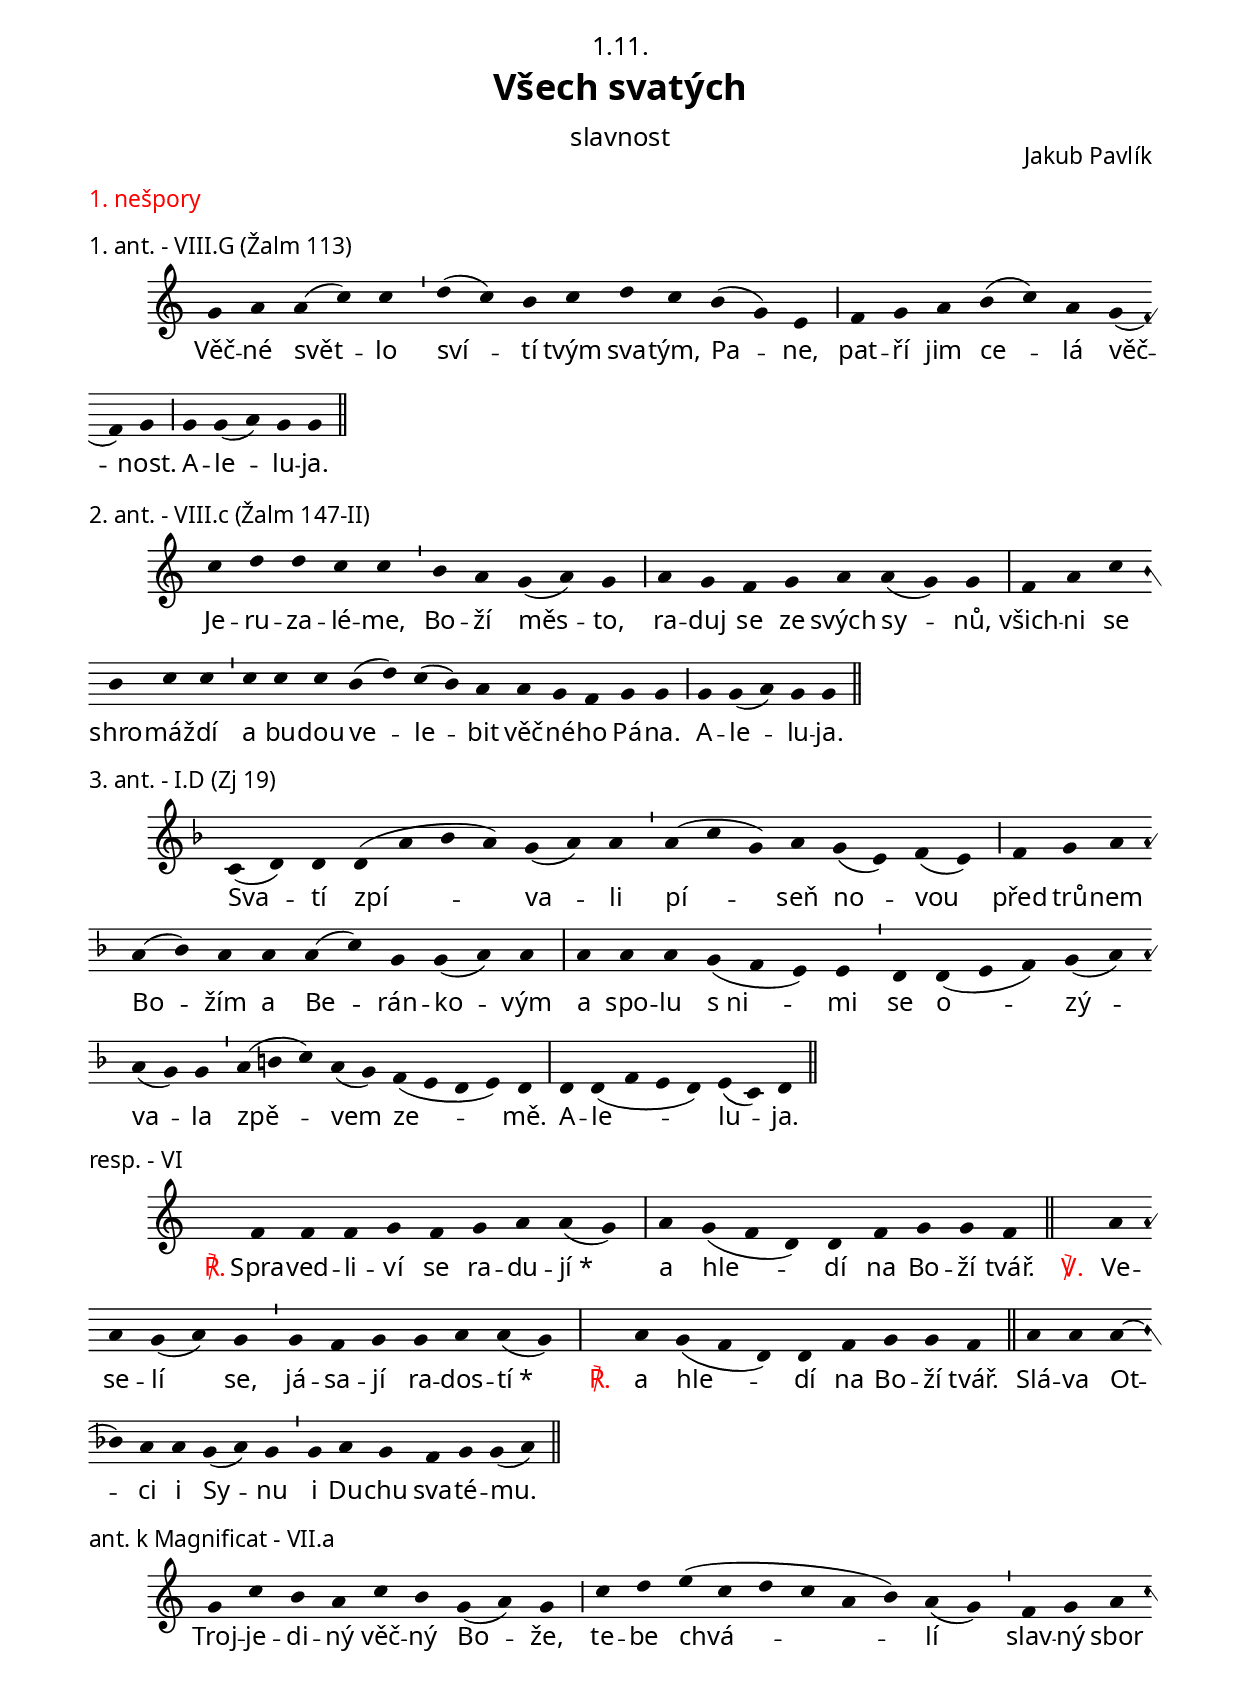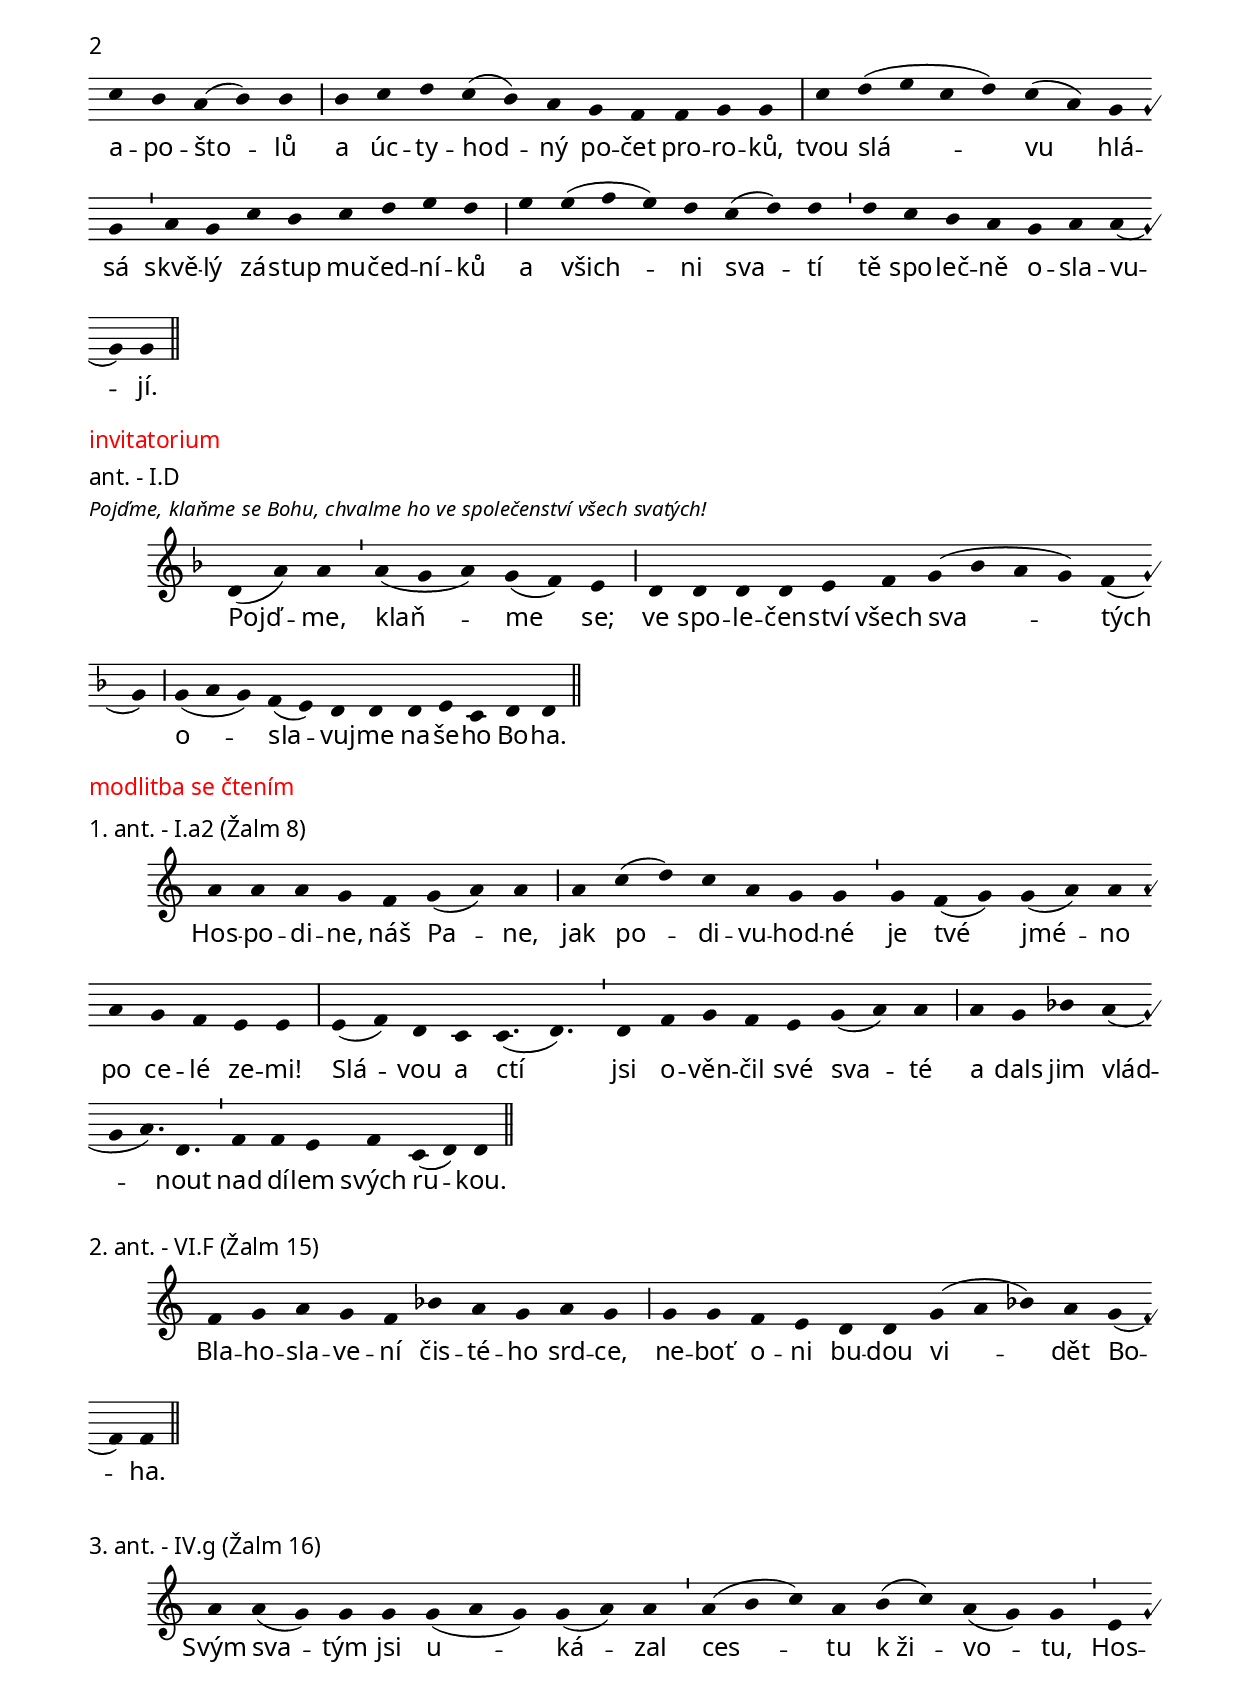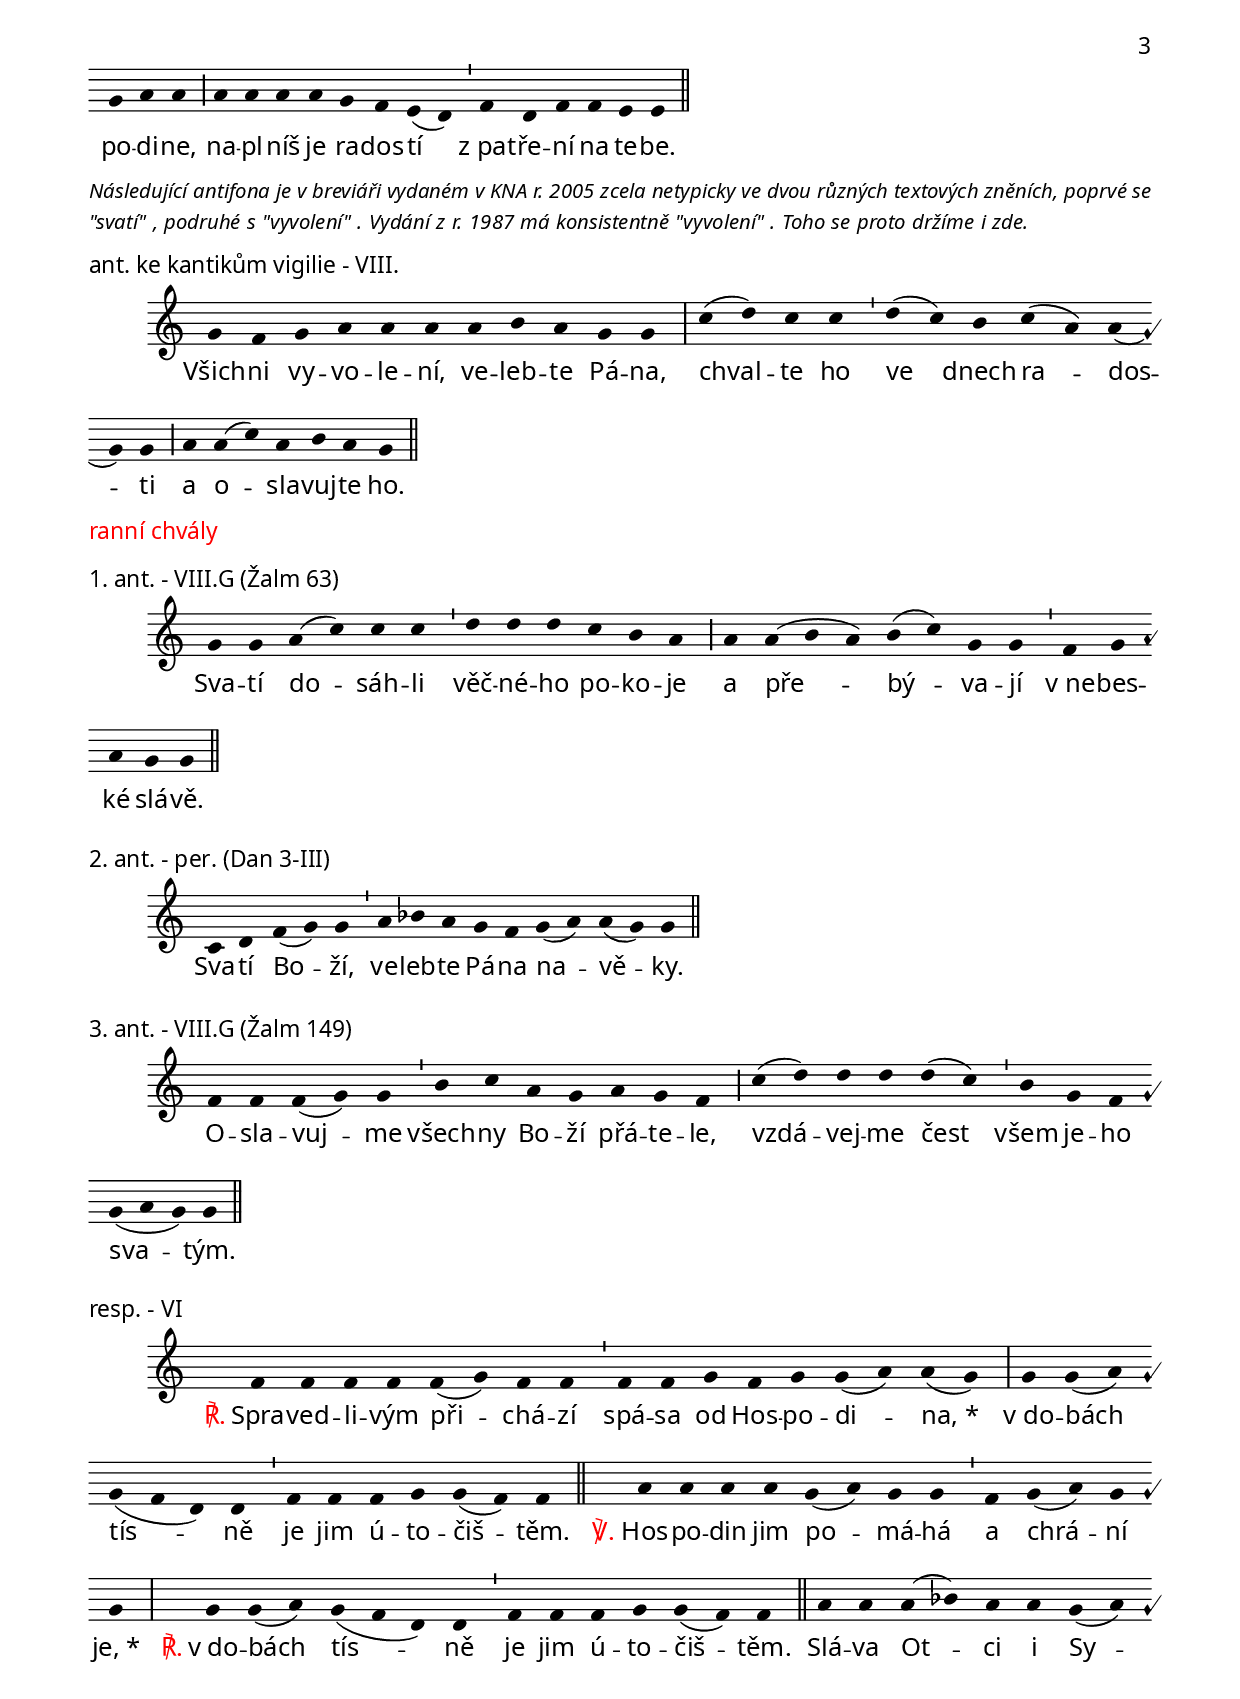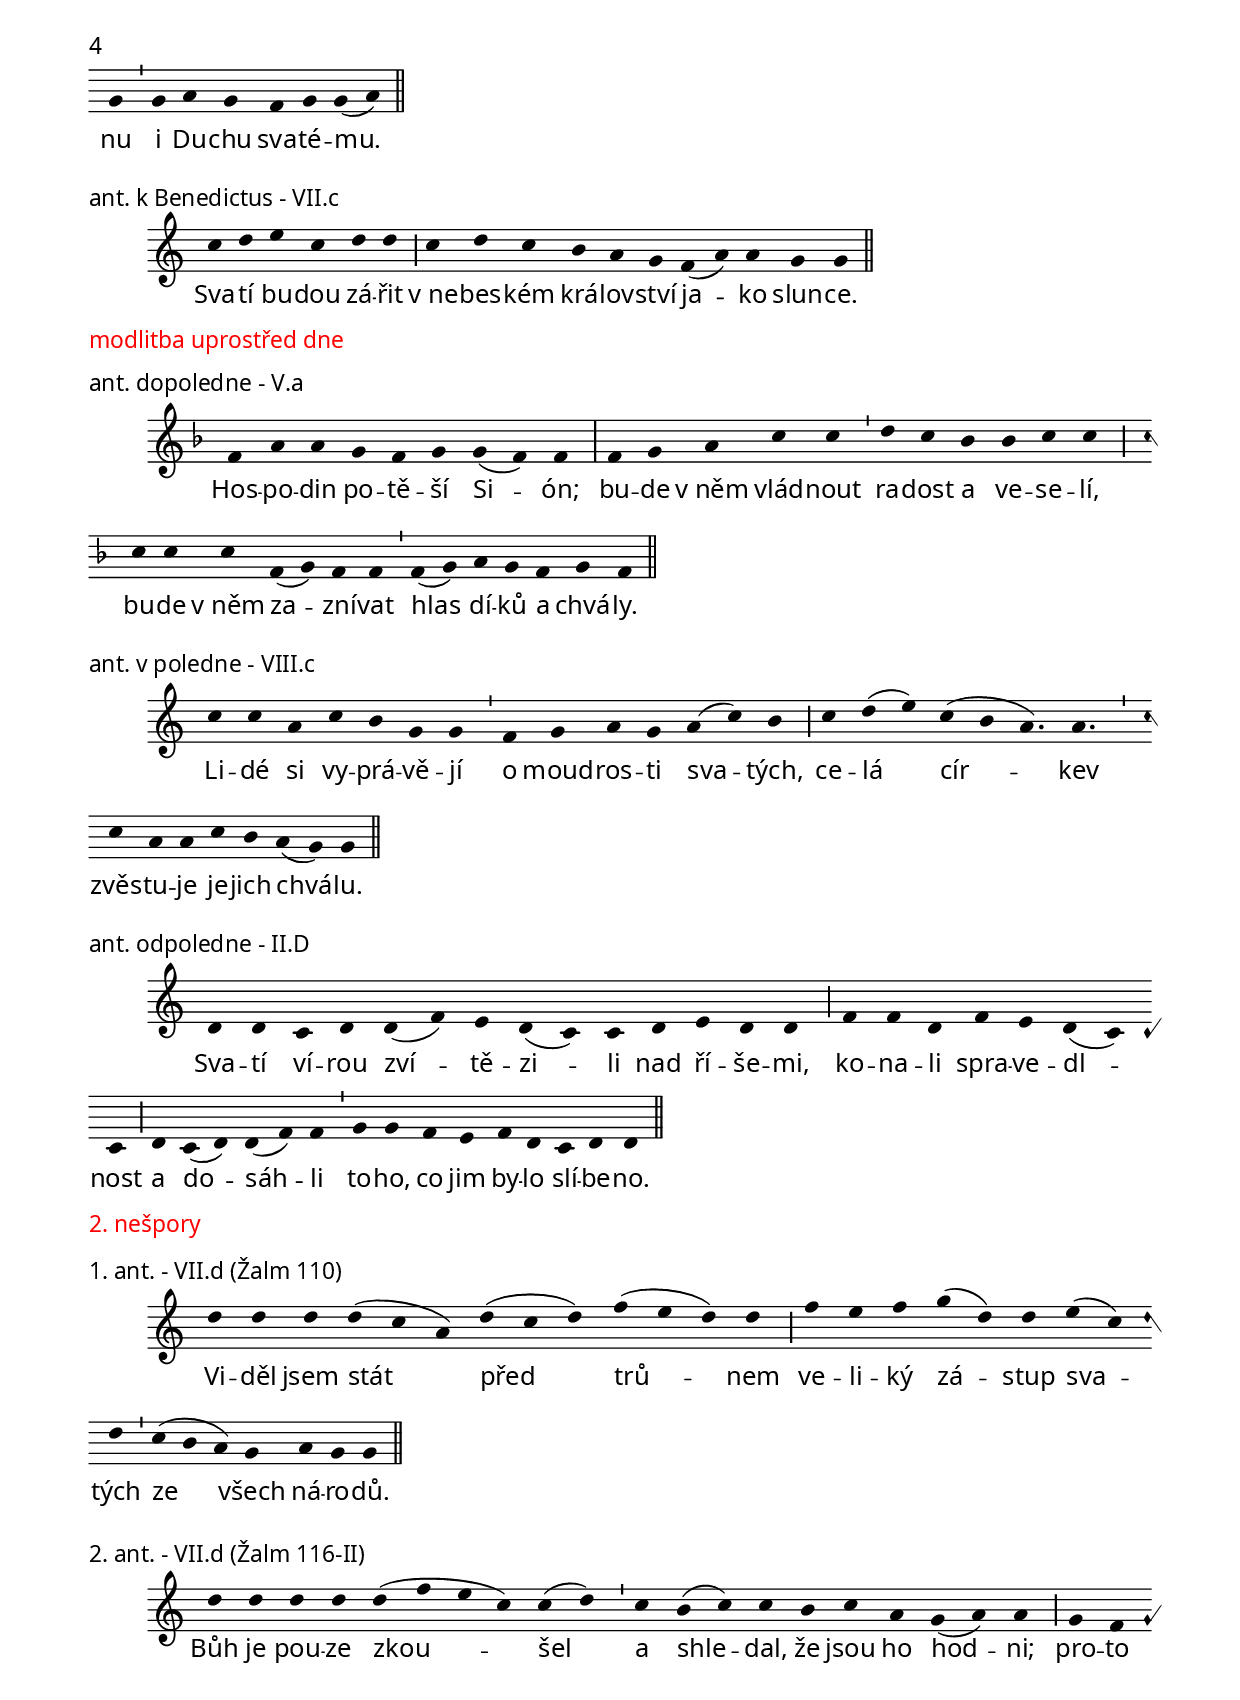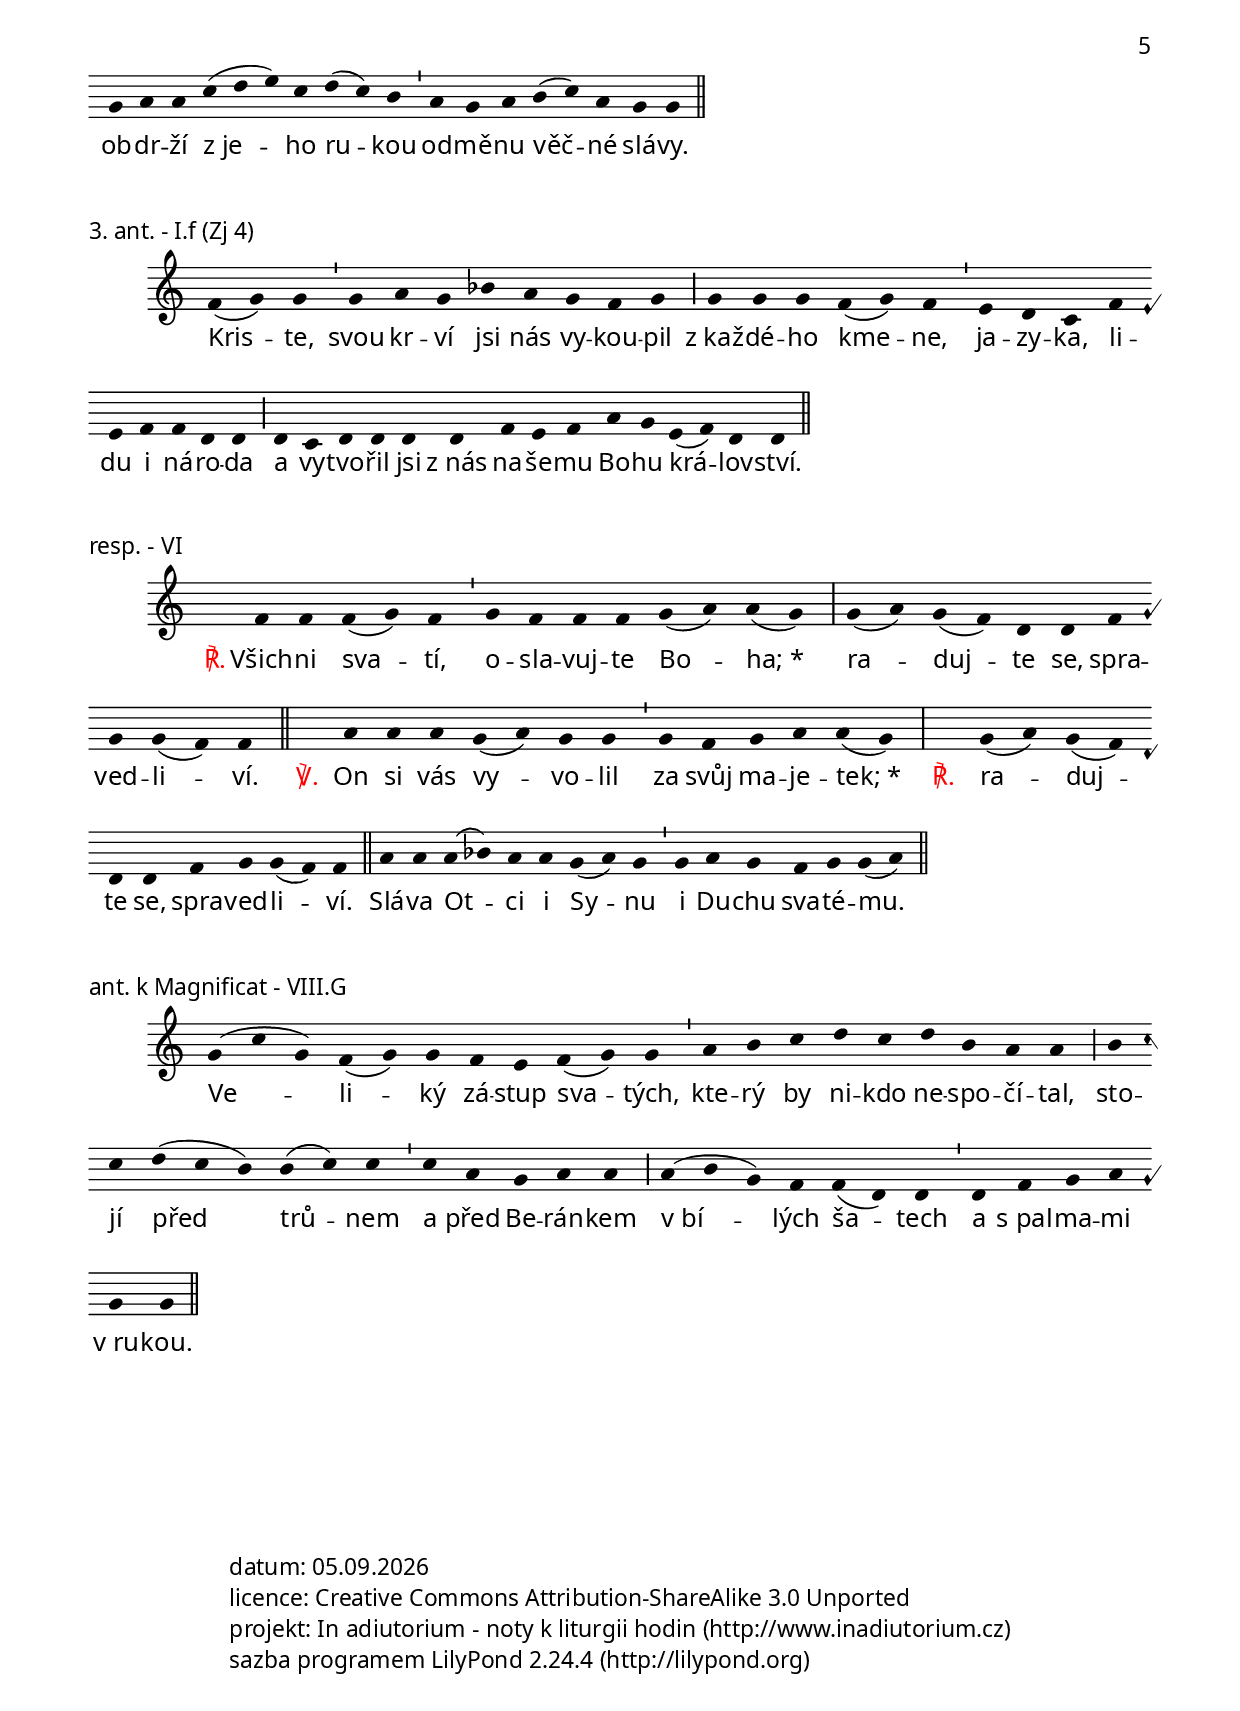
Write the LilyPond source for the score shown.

\version "2.16.0"

\include "../spolecne.ly"
\include "../dilyresponsorii.ly"

\header {
  title = \markup\titleSvatek
            "Všech svatých"
            slavnost
            1.11.
  composer = "Jakub Pavlík"
}

\markup {\nadpisHodinka {"1. nešpory"}}

\score {
  \relative c'' {
    \choralniRezim
    g4 a a( c) c \barMin d( c) b c d c b( g) e \barMaior
    f g a b( c) a g( f) g \barMaior
    g g( a) g g \barFinalis
  }
  \addlyrics {
    Věč -- né svět -- lo sví -- tí tvým sva -- tým, Pa -- ne,
    pat -- ří jim ce -- lá věč -- nost.
    A -- le -- lu -- ja.
  }
  \header {
    quid = "1. ant."
    modus = "VIII"
    differentia = "G"
    psalmus = "Žalm 113"
    id = "1ne-a1"
    fial = "fial://commune/commune_jedenmucednik.ly#1ne-amag-velik"
    piece = \markup {\sestavTitulek}
  }
}

\score {
  \relative c'' {
    \choralniRezim
    c4 d d c c \barMin b a g( a) g \barMaior
    a g f g a a( g) g \barMax
    f a c b c c \barMin
    c c c b( d) c( b) a a g f g g \barMaior
    g g( a) g g \barFinalis
  }
  \addlyrics {
    Je -- ru -- za -- lé -- me, Bo -- ží měs -- to,
    ra -- duj se ze svých sy -- nů,
    všich -- ni se shro -- máž -- dí
    a bu -- dou ve -- le -- bit věč -- né -- ho Pá -- na.
    A -- le -- lu -- ja.
  }
  \header {
    quid = "2. ant."
    modus = "VIII"
    differentia = "c"
    psalmus = "Žalm 147-II"
    id = "1ne-a2"
    fons = "2. část: žaltář, 4.t., pá, r.ch., 2.ant."
    fial = "fial://antifony/tyden4_6patek.ly#rch-ant2?konec&+aleluja"
    piece = \markup {\sestavTitulek}
  }
}

\score {
  \relative c' {
    \key f \major
    \choralniRezim
    c4( d) d d( a' bes a) g( a) a \barMin a( c g) a g( e) f( e) \barMaior
    f g a a( bes) a a a( c) g g( a) a \barMax
    a a a g( f e) e \barMin d d( e f) g( a) a( g) g \barMin a( b c) a( g) f( e d e) d \barMax

    d d( f e d) e( c) d \barFinalis
  }
  \addlyrics {
    Sva -- tí zpí -- va -- li pí -- seň no -- vou
    před trů -- nem Bo -- žím a Be -- rán -- ko -- vým
    a spo -- lu s_ni -- mi se o -- zý -- va -- la zpě -- vem ze -- mě.

    A -- le -- lu -- ja.
  }
  \header {
    quid = "3. ant."
    modus = "I"
    differentia = "D"
    psalmus = "Zj 19"
    id = "1ne-a3"
    fial = "fial://commune/commune_svatymuz.ly#2ne-a3"
    piece = \markup {\sestavTitulek}
  }
}

\score {
  \relative c' {
    \choralniRezim

    % R
    \neviditelna f
    f4 f f g f g a a( g) \barMax
    a g( f d) d f g g f \barFinalis
    % V
    \neviditelna a
    a4 a g( a) g \barMin g f g g a a( g) \barMax
    % R
    \neviditelna a
    a g( f d) d f g g f \barFinalis
    % Slava
    \respVIdoxologie \barFinalis
  }
  \addlyrics {
    \Response Spra -- ved -- li -- ví se ra -- du -- jí_*
    a hle -- dí na Bo -- ží tvář.
    \Verse Ve -- se -- lí se, já -- sa -- jí ra -- dos -- tí_*
    \Response a hle -- dí na Bo -- ží tvář.
    \textRespDoxologie
  }
  \header {
    quid = "resp."
    modus = "VI"
    id = "1ne-r"
    piece = \markup {\sestavTitulekResp}
  }
}

\score {
  \relative c'' {
    \choralniRezim
    g4 c b a c b g( a) g \barMaior
    c d e( c d c a b) a( g) \barMin f g a c b a( b) b \barMaior
    b c d c( b) a g f f g g \barMax

    c d( e c d) c( a) g g \barMin a g c b c d e d \barMaior
    e e( f e) d c( d) d \barMin d c b a g a a( g) g \barFinalis
  }
  \addlyrics {
    Troj -- je -- di -- ný věč -- ný Bo -- že,
    te -- be chvá -- lí slav -- ný sbor a -- po -- što -- lů
    a úc -- ty -- hod -- ný po -- čet pro -- ro -- ků,

    tvou slá -- vu hlá -- sá skvě -- lý zá -- stup mu -- čed -- ní -- ků
    a všich -- ni sva -- tí tě spo -- leč -- ně o -- sla -- vu -- jí.
  }
  \header {
    quid = "ant. k Magnificat"
    modus = "VII"
    differentia = "a"
    psalmus = ""
    placet = "věnovat jí trochu péče, zejm. úvodu"
    id = "1ne-amag"
    piece = \markup {\sestavTitulekBezZalmu}
  }
}

\markup {\nadpisHodinka {"invitatorium"}}

\score {
  \relative c' {
    \key f \major
    \choralniRezim
    d4( a') a \barMin a( g a) g( f) e \barMaior
    d d d d e f g( bes a g) f( g) \barMaior
    g( a g) f( e) d d d e c d d \barFinalis
  }
  \addlyrics {
    Pojď -- me, klaň -- me se;
    ve spo -- le -- čen -- ství všech sva -- tých
    o -- sla -- vuj -- me na -- še -- ho Bo -- ha.
  }
  \header {
    % Vtipne je, ze me zneni, z rytmickych duvodu nahrazujici
    % "chvalme" za "oslavujme", by mohlo vznaset narok,
    % ze je o spetku vernejsim prekladem latinskeho originalu.
    textus_approbatus = "Pojďme, klaňme se Bohu,
    chvalme ho ve společenství všech svatých!"
    quid = "ant."
    modus = "I"
    differentia = "D"
    psalmus = ""
    id = "invit"
    piece = \markup {\sestavTitulekBezZalmu}
  }
}

\markup {\nadpisHodinka {"modlitba se čtením"}}

\score {
  \relative c'' {
    \choralniRezim
    a4 a a g f g( a) a \barMaior
    a c( d) c a g g \barMin g f( g) g( a) a a g f e e \barMax

    e( f) d c c4.( d) \barMin d4 f g f e g( a) a \barMaior
    a g bes a( g a4.) d, \barMin f4 f e f c( d) d \barFinalis
  }
  \addlyrics {
    Hos -- po -- di -- ne, náš Pa -- ne,
    jak po -- di -- vu -- hod -- né je tvé jmé -- no po ce -- lé ze -- mi!

    Slá -- vou a ctí jsi o -- věn -- čil své sva -- té
    a dals jim vlád -- nout nad dí -- lem svých ru -- kou.
  }
  \header {
    quid = "1. ant."
    modus = "I"
    differentia = "a2"
    psalmus = "Žalm 8"
    fial = "sanktoral/0705cyrilametodej.ly#2ne-a2"
    id = "mc-a1"
    piece = \markup {\sestavTitulek}
  }
}

\score {
  \relative c' {
    \choralniRezim
    f4 g a g f bes a g a g \barMaior
    g g f e d d g( a bes) a g( f) f \barFinalis
  }
  \addlyrics {
    Bla -- ho -- sla -- ve -- ní čis -- té -- ho srd -- ce,
    ne -- boť o -- ni bu -- dou vi -- dět Bo -- ha.
  }
  \header {
    quid = "2. ant."
    modus = "VI"
    differentia = "F"
    psalmus = "Žalm 15"
    fial = "antifony/tyden1_2pondeli.ly#ne-ant2"
    id = "mc-a2"
    piece = \markup {\sestavTitulek}
  }
}

\score {
  \relative c'' {
    \choralniRezim
    a4 a( g) g g g( a g) g( a) a \barMin
    a( b c) a b( c) a( g) g \barMin
    e g a a \barMaior
    a a a a g f e( d) \barMin
    f d f f e e \barFinalis
  }
  \addlyrics {
    Svým sva -- tým jsi u -- ká -- zal
    ces -- tu k_ži -- vo -- tu,
    Hos -- po -- di -- ne,
    na -- pl -- níš je ra -- dos -- tí
    z_pat -- ře -- ní na te -- be.
  }
  \header {
    quid = "3. ant."
    modus = "IV"
    differentia = "g"
    psalmus = "Žalm 16"
    id = "mc-a3"
    piece = \markup {\sestavTitulek}
  }
}

\markup\justify\small\italic{
  Následující antifona je v breviáři vydaném v KNA r. 2005
  zcela netypicky ve dvou různých textových zněních,
  poprvé se "\"svatí\"", podruhé s "\"vyvolení\"".
  Vydání z r. 1987 má konsistentně "\"vyvolení\"".
  Toho se proto držíme i zde.
}

\score {
  \relative c'' {
    \choralniRezim
    g4 f g a a a a b a g g \barMax
    c( d) c c \barMin d( c) b c( a) a( g) g \barMaior
    a a( c) a b a g \barFinalis
  }
  \addlyrics {
    Všich -- ni vy -- vo -- le -- ní,
    ve -- leb -- te Pá -- na,
    chval -- te ho ve dnech ra -- dos -- ti
    a o -- sla -- vuj -- te ho.
  }
  \header {
    quid = "ant. ke kantikům vigilie"
    modus = "VIII"
    differentia = ""
    psalmus = ""
    placet = "začátek půjde lépe"
    fial = "antifony/velikonoce_tyden1_3utery.ly#rch-a2?konec&-aleluja"
    id = "mc-avig"
    piece = \markup {\sestavTitulekBezZalmu}
  }
}

\markup {\nadpisHodinka {"ranní chvály"}}

\score {
  \relative c'' {
    \choralniRezim
    g4 g a( c) c c \barMin d d d c b a \barMaior
    a a( b a) b( c) g g \barMin  f g a g g \barFinalis
  }
  \addlyrics {
    Sva -- tí do -- sáh -- li věč -- né -- ho po -- ko -- je
    a pře -- bý -- va -- jí v_ne -- bes -- ké slá -- vě.
  }
  \header {
    quid = "1. ant."
    modus = "VIII"
    differentia = "G"
    psalmus = "Žalm 63"
    id = "rch-a1"
    fial = "fial://commune/commune_jedenmucednik.ly#2ne-amag"
    piece = \markup {\sestavTitulek}
  }
}

\score {
  \relative c' {
    \choralniRezim
    c4 d f( g) g \barMin
    a bes a g f g( a) a( g) g \barFinalis
  }
  \addlyrics {
    Sva -- tí Bo -- ží,
    ve -- leb -- te Pá -- na na -- vě -- ky.
  }
  \header {
    quid = "2. ant."
    modus = "per"
    differentia = ""
    psalmus = "Dan 3-III"
    id = "rch-a2"
    piece = \markup {\sestavTitulek}
  }
}

\score {
  \relative c' {
    \choralniRezim
    f4 f f( g) g \barMin b c a g a g f \barMaior
    c'( d) d d d( c) \barMin b g f g( a g) g \barFinalis
  }
  \addlyrics {
    O -- sla -- vuj -- me všech -- ny Bo -- ží přá -- te -- le,
    vzdá -- vej -- me čest všem je -- ho sva -- tým.
  }
  \header {
    quid = "3. ant."
    modus = "VIII"
    differentia = "G"
    psalmus = "Žalm 149"
    placet = "začátek o sekundu nahoru; zkusit celou lépe?"
    id = "rch-a3"
    piece = \markup {\sestavTitulek}
  }
}

\score {
  \relative c' {
    \choralniRezim

    % R
    \neviditelna f
    f4 f f f f( g) f f \barMin f f g f g g( a) a( g) \barMax
    g g( a) g( f d) d \barMin f f f g g( f) f \barFinalis
    % V
    \neviditelna a
    a4 a a a g( a) g g \barMin f g( a) g g \barMax
    % R
    \neviditelna a
    g g( a) g( f d) d \barMin f f f g g( f) f \barFinalis
    % Slava
    \respVIdoxologie \barFinalis
  }
  \addlyrics {
    \Response Spra -- ved -- li -- vým při -- chá -- zí spá -- sa od Hos -- po -- di -- na,_*
    v_do -- bách tís -- ně je jim ú -- to -- čiš -- těm.
    \Verse Hos -- po -- din jim po -- má -- há a chrá -- ní je,_*
    \Response v_do -- bách tís -- ně je jim ú -- to -- čiš -- těm.
    \textRespDoxologie
  }
  \header {
    quid = "resp."
    modus = "VI"
    id = "rch-r"
    fons = "commune více muč., 2. nešp."
    fial = "fial://commune/commune_vicemucedniku.ly#2ne-resp"
    piece = \markup {\sestavTitulekResp}
  }
}

\score {
  \relative c'' {
    \choralniRezim
    c4 d e c d d \barMaior
    c d c b a g f( a) a g g \barFinalis
  }
  \addlyrics {
    Sva -- tí bu -- dou zá -- řit
    v_ne -- bes -- kém krá -- lov -- ství ja -- ko slun -- ce.
  }
  \header {
    quid = "ant. k Benedictus"
    modus = "VII"
    differentia = "c"
    psalmus = ""
    id = "rch-aben"
    piece = \markup {\sestavTitulekBezZalmu}
  }
}

\markup {\nadpisHodinka {"modlitba uprostřed dne"}}

\score {
  \relative c' {
    \choralniRezim
    \key f \major
    f4 a a g f g g( f) f \barMax
    f g a c c \barMin d c bes bes c c \barMaior
    c c c f,( g) f f \barMin f( g) a g f g f \barFinalis
  }
  \addlyrics {
    Hos -- po -- din po -- tě -- ší Si -- ón;
    bu -- de v_něm vlád -- nout ra -- dost a ve -- se -- lí,
    bu -- de v_něm za -- zní -- vat hlas dí -- ků a chvá -- ly.
  }
  \header {
    quid = "ant. dopoledne"
    modus = "V"
    differentia = "a"
    psalmus = ""
    id = "tercie"
    piece = \markup {\sestavTitulekBezZalmu}
  }
}

\score {
  \relative c'' {
    \choralniRezim
    c4 c a c b g g \barMin f g a g a( c) b \barMaior
    c d( e) c( b a4.) a \barMin c4 a a c b a( g) g \barFinalis
  }
  \addlyrics {
    Li -- dé si vy -- prá -- vě -- jí o moud -- ros -- ti sva -- tých,
    ce -- lá cír -- kev zvěs -- tu -- je je -- jich chvá -- lu.
  }
  \header {
    quid = "ant. v poledne"
    modus = "VIII"
    differentia = "c"
    psalmus = ""
    id = "sexta"
    piece = \markup {\sestavTitulekBezZalmu}
  }
}

\score {
  \relative c' {
    \choralniRezim
    d4 d c d d( f) e d( c) c d e d d \barMaior
    f f d f e d( c) c \barMaior
    d c( d) d( f) f \barMin g g f e f d c d d \barFinalis
  }
  \addlyrics {
    Sva -- tí ví -- rou zví -- tě -- zi -- li nad ří -- še -- mi,
    ko -- na -- li spra -- ve -- dl -- nost
    a do -- sáh -- li to -- ho, co jim by -- lo slí -- be -- no.
  }
  \header {
    quid = "ant. odpoledne"
    modus = "II"
    differentia = "D"
    psalmus = ""
    id = "nona"
    piece = \markup {\sestavTitulekBezZalmu}
  }
}

\markup {\nadpisHodinka {"2. nešpory"}}

\score {
  \relative c'' {
    \choralniRezim
    d4 d d d( c a) d( c d) f( e d) d \barMaior
    f e f g( d) d e( c) d \barMin c( b a) g a g g  \barFinalis
  }
  \addlyrics {
    Vi -- děl jsem stát před trů -- nem
    ve -- li -- ký zá -- stup sva -- tých ze všech ná -- ro -- dů.
  }
  \header {
    quid = "1. ant."
    modus = "VII"
    differentia = "d"
    psalmus = "Žalm 110"
    id = "2ne-a1"
    piece = \markup {\sestavTitulek}
  }
}

\score {
  \relative c'' {
    \choralniRezim
    d4 d d d d( f e c) c( d) \barMin
    c b( c) c b c a g( a) a \barMaior
    g f g a a c( d e) c d( c) b \barMin
    a g a b( c) a g g \barFinalis
  }
  \addlyrics {
    Bůh je pou -- ze zkou -- šel
    a shle -- dal, že jsou ho hod -- ni;
    pro -- to ob -- dr -- ží z_je -- ho ru -- kou
    od -- mě -- nu věč -- né slá -- vy.
  }
  \header {
    quid = "2. ant."
    modus = "VII"
    differentia = "d"
    psalmus = "Žalm 116-II"
    id = "2ne-a2"
    piece = \markup {\sestavTitulek}
  }
}

\score {
  \relative c' {
    \choralniRezim
    f4( g) g \barMin g a g bes a g f g \barMaior
    g g g f( g) f \barMin e d c f e f f d d \barMaior
    d c d d d d f e f a g e( f) d d \barFinalis
  }
  \addlyrics {
    Kris -- te, svou kr -- ví jsi nás vy -- kou -- pil
    z_kaž -- dé -- ho kme -- ne, ja -- zy -- ka, li -- du i ná -- ro -- da
    a vy -- tvo -- řil jsi z_nás na -- še -- mu Bo -- hu krá -- lov -- ství.
  }
  \header {
    quid = "3. ant."
    modus = "I"
    differentia = "f"
    psalmus = "Zj 4"
    id = "2ne-a3"
    placet = "melodie na prvním 'jsi' mě sice nedráždí, ale pravděpodobně není zcela košer"
    piece = \markup {\sestavTitulek}
  }
}

\score {
  \relative c' {
    \choralniRezim

    % R
    \neviditelna c
    f f f( g) f \barMin g f f f g( a) a( g) \barMax
    g( a) g( f) d d f g g( f) f \barFinalis
    % V
    \neviditelna a
    a a a g( a) g g \barMin g f g a a( g) \barMax
    % R
    \neviditelna a
    g( a) g( f) d d f g g( f) f \barFinalis
    % Slava
    \respVIdoxologie \barFinalis
  }
  \addlyrics {
    \Response Všich -- ni sva -- tí, o -- sla -- vuj -- te Bo -- ha;_*
    ra -- duj -- te se, spra -- ved -- li -- ví.
    \Verse On si vás vy -- vo -- lil za svůj ma -- je -- tek;_*
    \Response ra -- duj -- te se, spra -- ved -- li -- ví.
    \textRespDoxologie
  }
  \header {
    quid = "resp."
    modus = "VI"
    id = "2ne-r"
    piece = \markup {\sestavTitulekResp}
  }
}

\score {
  \relative c'' {
    \choralniRezim
    g4( c g) f( g) g f e f( g) g \barMin
    a b c d c d b a a \barMaior
    b c d( c b) b( c) c \barMin c a g a a \barMaior
    a( b g) f f( d) d \barMin d f g a g g \barFinalis
  }
  \addlyrics {
    Ve -- li -- ký zá -- stup sva -- tých,
    kte -- rý by ni -- kdo ne -- spo -- čí -- tal,
    sto -- jí před trů -- nem a před Be -- rán -- kem
    v_bí -- lých ša -- tech a s_pal -- ma -- mi v_ru -- kou.
  }
  \header {
    quid = "ant. k Magnificat"
    modus = "VIII"
    differentia = "G"
    psalmus = ""
    id = "2ne-amag"
    piece = \markup {\sestavTitulekBezZalmu}
  }
}